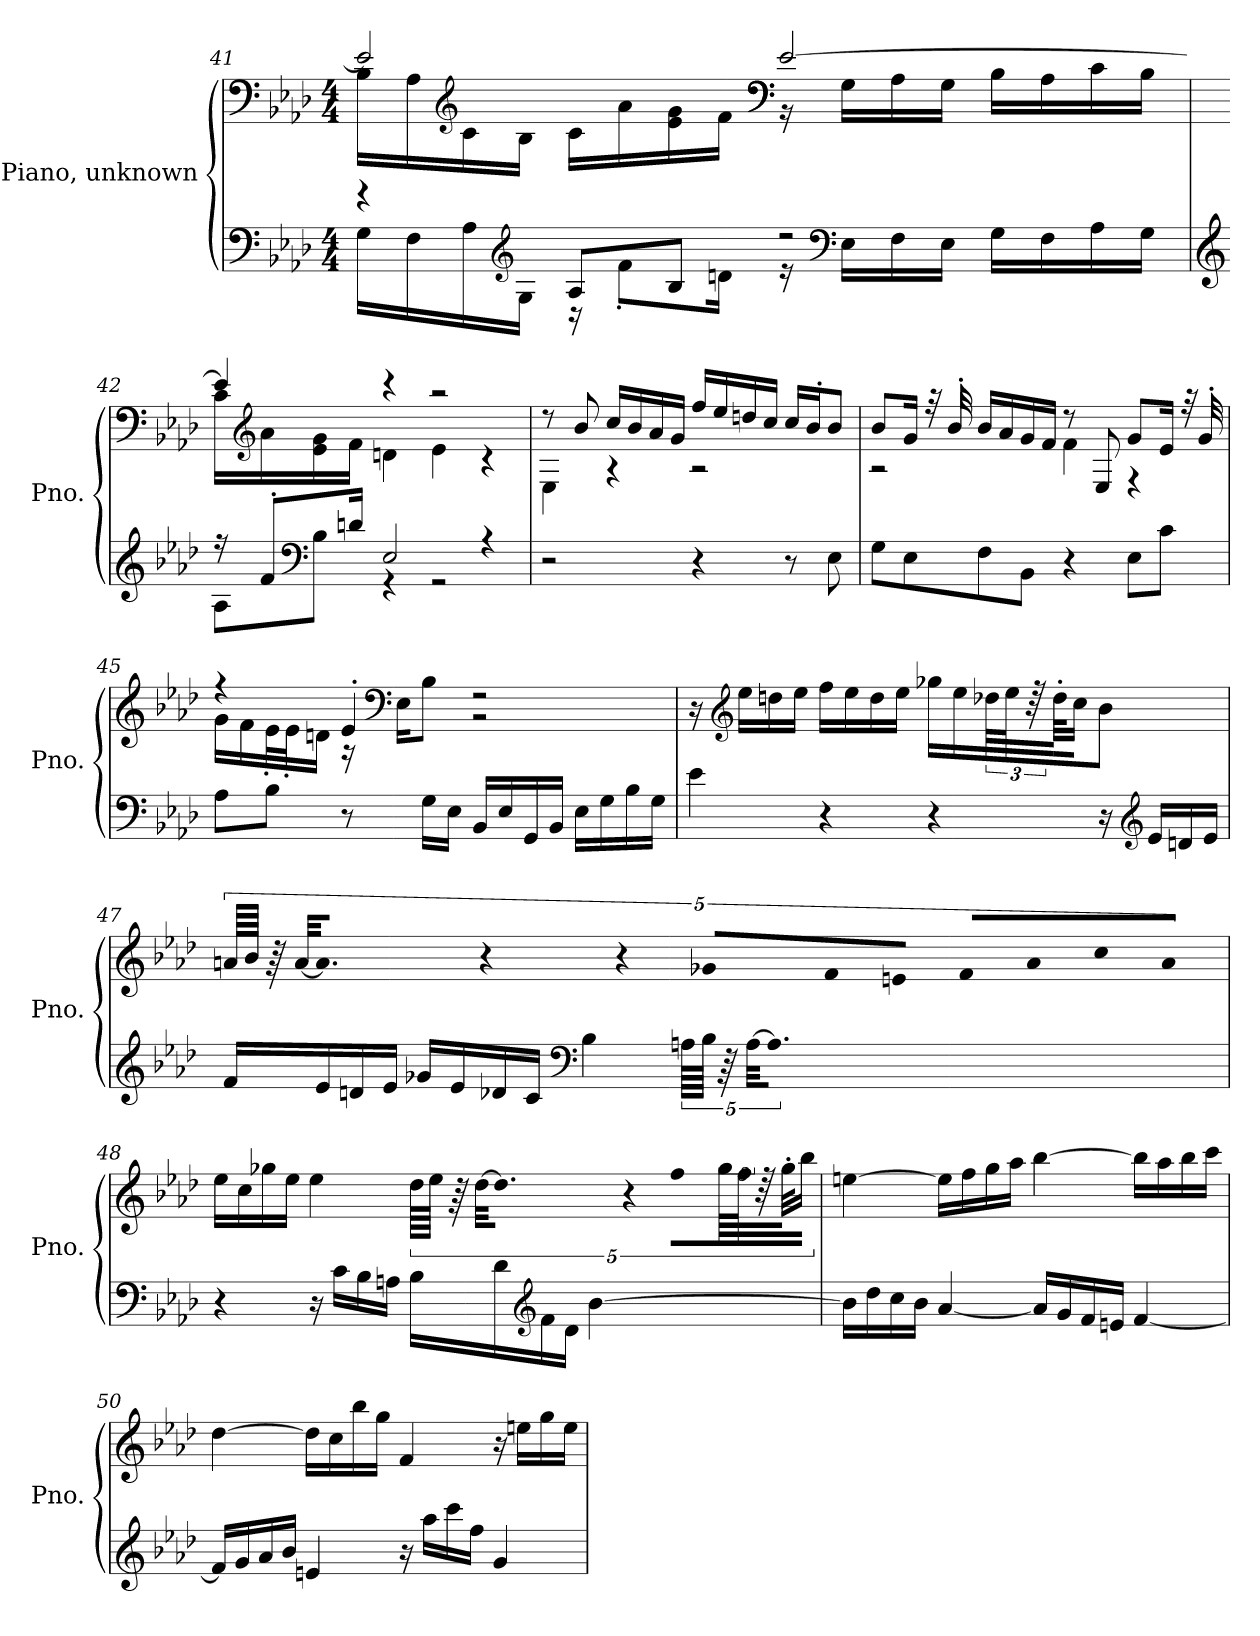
**kern	**kern
*part1	*part1
*staff2	*staff1
*I"Piano, unknown	*
*I'Pno.	*
!!LO:LB:g=z
*clefF4	*clefF4
*k[b-e-a-d-]	*k[b-e-a-d-]
*M4/4	*M4/4
=41	=41
*^	*^
4r	16G\LL	2e-/]	16B-\LL
.	16F\	.	16A-\
*	*	*clefG2	*
.	16A-\	.	16c\
*clefG2	*	*	*
.	16G\JJ	.	16B-\JJ
8A-/L	16r	.	16c\LL
.	8f'\L	.	16a-\
8B-/J	.	.	16e-\ 16g\
.	16dn\Jk	.	16f\JJ
*	*	*clefF4	*
2r	16r	[2e-/	16r
*clefF4	*	*	*
.	16E-\LL	.	16G\LL
.	16F\	.	16A-\
.	16E-\JJ	.	16G\JJ
.	16G\LL	.	16B-\LL
.	16F\	.	16A-\
.	16A-\	.	16c\
.	16G\JJ	.	16B-\JJ
=42	=42	=42	=42
*clefG2	*	*	*
16r	8A-\L	4e-/]	16c\LL
*	*	*clefG2	*
8f'/L	.	.	16a-\
*clefF4	*	*	*
.	8B-\J	.	16e-\ 16g\
16dn/Jk	.	.	16f\JJ
2E-/	4r	4r	4dn\
.	2r	2r	4e-\
4r	.	.	4r
*v	*v	*	*
!!LO:LB:g=z	!!
=43	=43	=43
2r	8r	4E-\
.	8b-/	.
.	16cc/LL	4r
.	16b-/	.
.	16a-/	.
.	16g/JJ	.
4r	16ff/LL	2r
.	16ee-/	.
.	16ddn/	.
.	16cc/JJ	.
8r	16cc/LL	.
.	16b-'/J	.
8E-\	8b-/J	.
=44	=44	=44
8G\L	8b-/L	2r
8E-\	16g/Jk	.
.	32r	.
.	32b-'/	.
8F\	16b-/LL	.
.	16a-/	.
8BB-\J	16g/	.
.	16f/JJ	.
4r	8r	4f\
.	8E-/	.
8E-\L	8g/L	4r
8c\J	16e-/Jk	.
.	32r	.
.	32g'/	.
!!LO:LB:g=z	!!
=45	=45	=45
8A-\L	4r	16g\LL
.	.	16f\
8B-\J	.	32e-'\L
.	.	32e-'\J
.	.	16dn\JJ
8r	4e-'/	16r
*	*clefF4	*
.	.	16E-\KL
16G\LL	.	8B-\J
16E-\JJ	.	.
16BB-/LL	2r	2r
16E-/	.	.
16GG/	.	.
16BB-/JJ	.	.
16E-\LL	.	.
16G\	.	.
16B-\	.	.
16G\JJ	.	.
*	*v	*v
=46	=46
4e-\	16r
*	*clefG2
.	16ee-\LL
.	16ddn\
.	16ee-\JJ
4r	16ff\LL
.	16ee-\
.	16dd\
.	16ee-\JJ
4r	16gg-X\LL
.	16ee-\
.	96dd-X\LL
.	96ee-\JJJJ
.	96r
.	32dd-'\KLL
.	16cc\JJ
16r	4b-\
*clefG2	*
16e-/LL	.
16dn/	.
16e-/JJ	.
!!LO:PB:g=z
=47	=47
16f/LL	80an/LLLL
.	80b-/JJJJ
.	80r
.	[40a/KKL
16e-/	8.a/J]
16dn/	.
16e-/JJ	.
16g-X/LL	4r
16e-/	.
16d-X/	.
16c/JJ	.
*clefF4	*
4B-\	16r
.	16g-X/LL
.	16f/
.	16en/JJ
80An\LLLL	16f/LL
80B-\JJJJ	.
80r	.
[40A\KKL	.
8.A\J]	16a/
.	16cc/
.	16a/JJ
!!LO:LB:g=z
=48	=48
4r	16ee-\LL
.	16cc\
.	16gg-X\
.	16ee-\JJ
16r	4ee-\
16c\LL	.
16B-\	.
16An\JJ	.
16B-\LL	80dd-\LLLL
.	80ee-\JJJJ
.	80r
.	[40dd-\KKL
16d-\	8.dd-\J]
*clefG2	*
16f\	.
16d-\JJ	.
[4b-\	16r
.	16ff\LL
.	96gg-\LL
.	96ff\JJJJ
.	96r
.	32gg-'\KLL
.	16bb-\JJ
=49	=49
16b-\LL]	[4een\
16dd-\	.
16cc\	.
16b-\JJ	.
[4a-/	16ee\LL]
.	16ff\
.	16gg\
.	16aa-\JJ
16a-/LL]	[4bb-\
16g/	.
16f/	.
16en/JJ	.
[4f/	16bb-\LL]
.	16aa-\
.	16bb-\
.	16ccc\JJ
!!LO:LB:g=z
=50	=50
16f/LL]	[4dd-\
16g/	.
16a-/	.
16b-/JJ	.
4en/	16dd-\LL]
.	16cc\
.	16bb-\
.	16gg\JJ
16r	4f/
16aa-\LL	.
16ccc\	.
16ff\JJ	.
4g/	16r
.	16een\LL
.	16gg\
.	16ee\JJ
=	=
*-	*-
